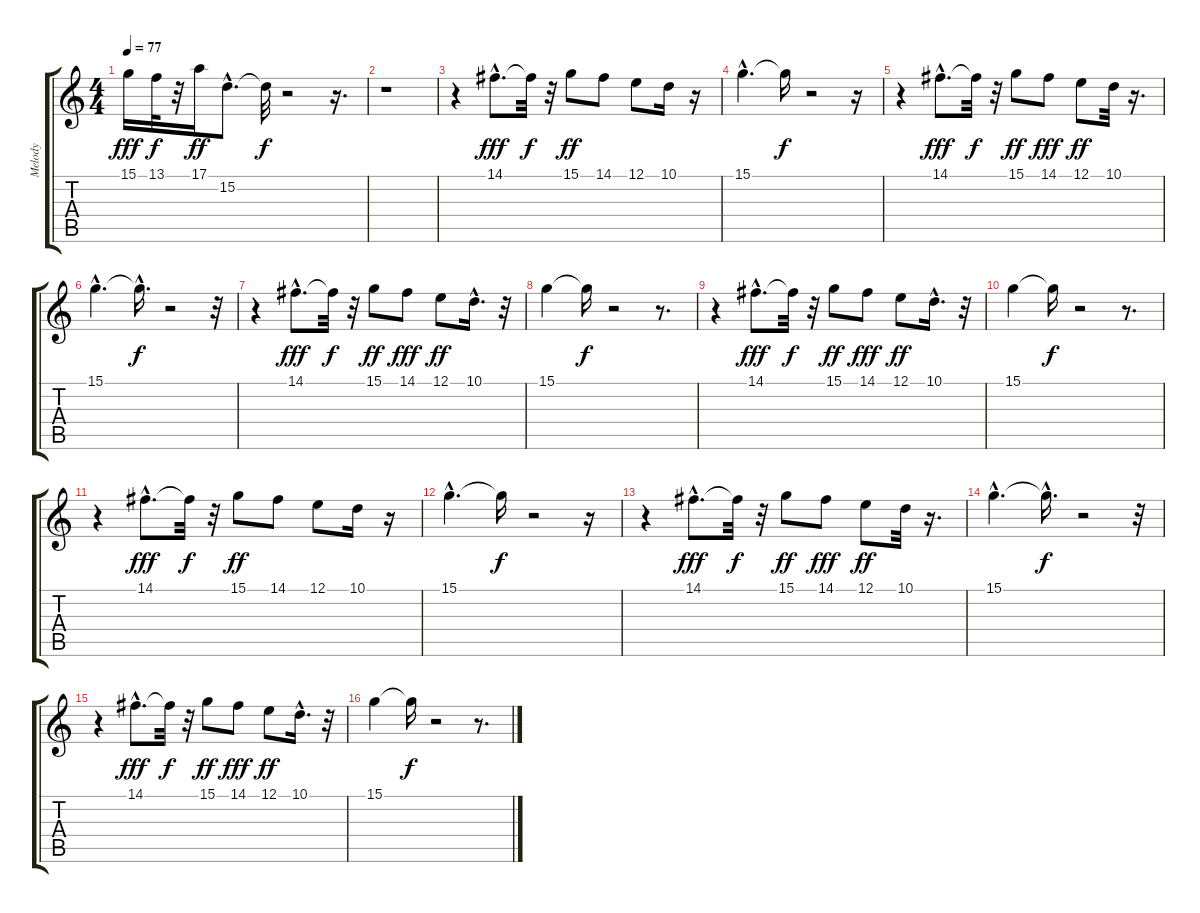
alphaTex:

\track ("Melody" "Melody") {instrument harmonica}
\staff {score tabs}
\tuning (E4 B3 G3 D3 A2 E2) {hide}
\ts (4 4)
\tempo 77
\clef g2
\ks c
15.1.16{dy fff} 13.1.32{dy f} r.32 17.1.16{dy ff} 15.2{hac}.8{d} 15.2{t}.32{dy f} r.2 r.16{d} |
r.1 |
r.4 14.1{hac}.8{d dy fff} 14.1{t}.32{dy f} r.32 15.1.8{dy ff} 14.1.8 12.1.8 10.1.16 r.16 |
15.1{hac}.4{d} 15.1{t}.16{dy f} r.2 r.16 |
r.4 14.1{hac}.8{d dy fff} 14.1{t}.32{dy f} r.32 15.1.8{dy ff} 14.1.8{dy fff} 12.1.8{dy ff} 10.1.32 r.16{d} |
15.1{hac}.4{d} 15.1{hac t}.16{d dy f} r.2 r.32 |
r.4 14.1{hac}.8{d dy fff} 14.1{t}.32{dy f} r.32 15.1.8{dy ff} 14.1.8{dy fff} 12.1.8{dy ff} 10.1{hac}.16{d} r.32 |
15.1.4 15.1{t}.16{dy f} r.2 r.8{d} |
r.4 14.1{hac}.8{d dy fff} 14.1{t}.32{dy f} r.32 15.1.8{dy ff} 14.1.8{dy fff} 12.1.8{dy ff} 10.1{hac}.16{d} r.32 |
15.1.4 15.1{t}.16{dy f} r.2 r.8{d} |
r.4 14.1{hac}.8{d dy fff} 14.1{t}.32{dy f} r.32 15.1.8{dy ff} 14.1.8 12.1.8 10.1.16 r.16 |
15.1{hac}.4{d} 15.1{t}.16{dy f} r.2 r.16 |
r.4 14.1{hac}.8{d dy fff} 14.1{t}.32{dy f} r.32 15.1.8{dy ff} 14.1.8{dy fff} 12.1.8{dy ff} 10.1.32 r.16{d} |
15.1{hac}.4{d} 15.1{hac t}.16{d dy f} r.2 r.32 |
r.4 14.1{hac}.8{d dy fff} 14.1{t}.32{dy f} r.32 15.1.8{dy ff} 14.1.8{dy fff} 12.1.8{dy ff} 10.1{hac}.16{d} r.32 |
15.1.4 15.1{t}.16{dy f} r.2 r.8{d}
